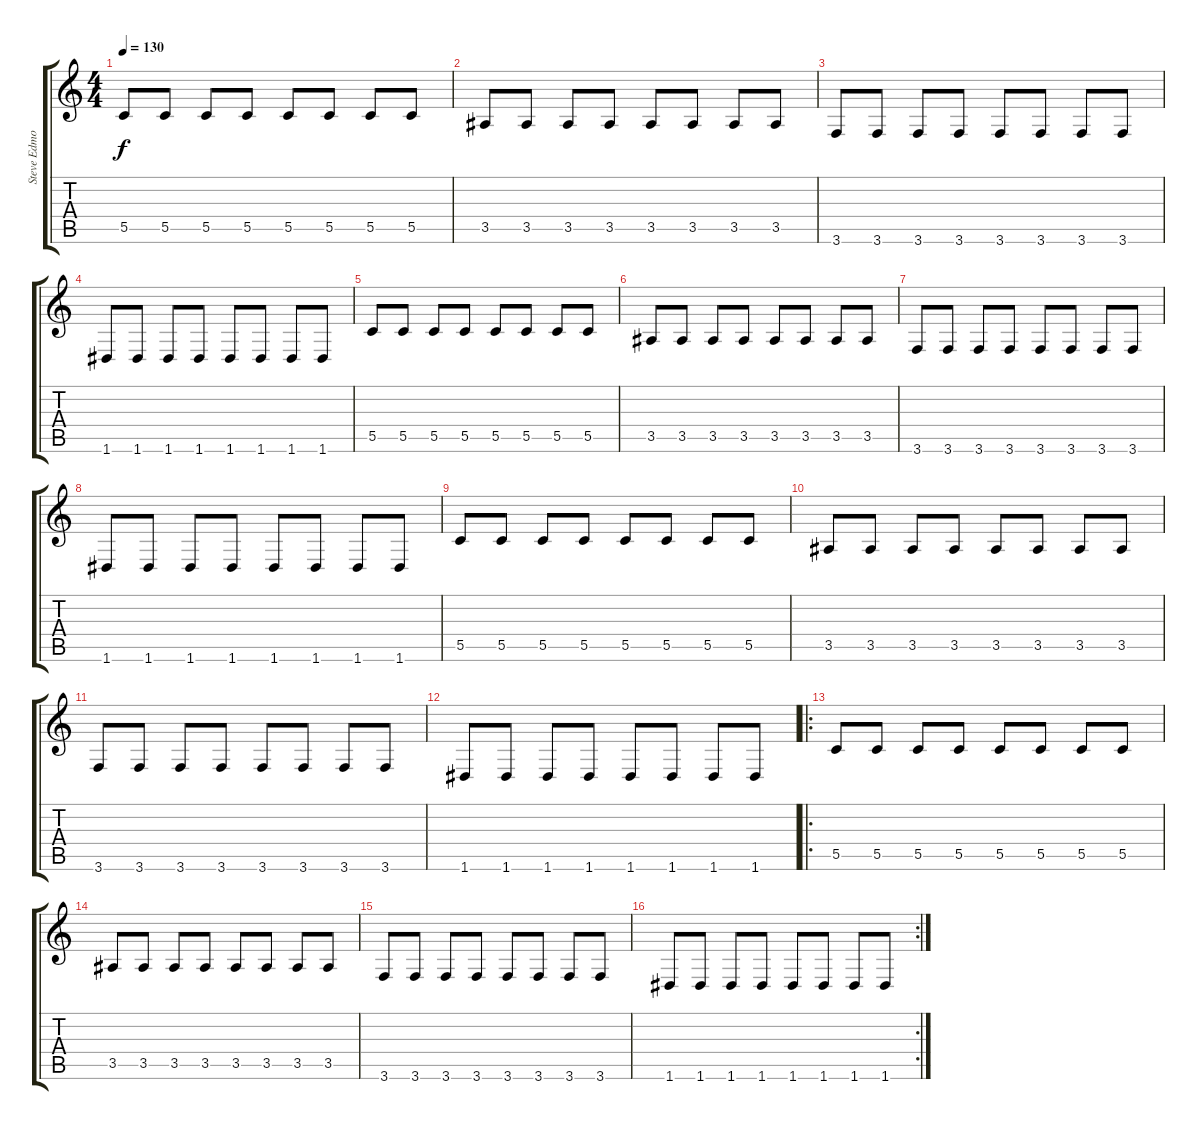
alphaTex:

\track ("Steve Edmondson" "Steve Edmo") {instrument electricbassfinger}
\staff {score tabs}
\tuning (D4 A3 F3 C3 G2 D2) {hide}
\ts (4 4)
\tempo 130
\clef g2
\ks c
5.5.8{dy f volume 10} 5.5.8 5.5.8 5.5.8 5.5.8 5.5.8 5.5.8 5.5.8 |
3.5.8 3.5.8 3.5.8 3.5.8 3.5.8 3.5.8 3.5.8 3.5.8 |
3.6.8 3.6.8 3.6.8 3.6.8 3.6.8 3.6.8 3.6.8 3.6.8 |
1.6.8 1.6.8 1.6.8 1.6.8 1.6.8 1.6.8 1.6.8 1.6.8 |
5.5.8 5.5.8 5.5.8 5.5.8 5.5.8 5.5.8 5.5.8 5.5.8 |
3.5.8 3.5.8 3.5.8 3.5.8 3.5.8 3.5.8 3.5.8 3.5.8 |
3.6.8 3.6.8 3.6.8 3.6.8 3.6.8 3.6.8 3.6.8 3.6.8 |
1.6.8 1.6.8 1.6.8 1.6.8 1.6.8 1.6.8 1.6.8 1.6.8 |
5.5.8 5.5.8 5.5.8 5.5.8 5.5.8 5.5.8 5.5.8 5.5.8 |
3.5.8 3.5.8 3.5.8 3.5.8 3.5.8 3.5.8 3.5.8 3.5.8 |
3.6.8 3.6.8 3.6.8 3.6.8 3.6.8 3.6.8 3.6.8 3.6.8 |
1.6.8 1.6.8 1.6.8 1.6.8 1.6.8 1.6.8 1.6.8 1.6.8 |
\ro
5.5.8{volume 13} 5.5.8 5.5.8 5.5.8 5.5.8 5.5.8 5.5.8 5.5.8 |
3.5.8 3.5.8 3.5.8 3.5.8 3.5.8 3.5.8 3.5.8 3.5.8 |
3.6.8 3.6.8 3.6.8 3.6.8 3.6.8 3.6.8 3.6.8 3.6.8 |
\rc 2
1.6.8 1.6.8 1.6.8 1.6.8 1.6.8 1.6.8 1.6.8 1.6.8
